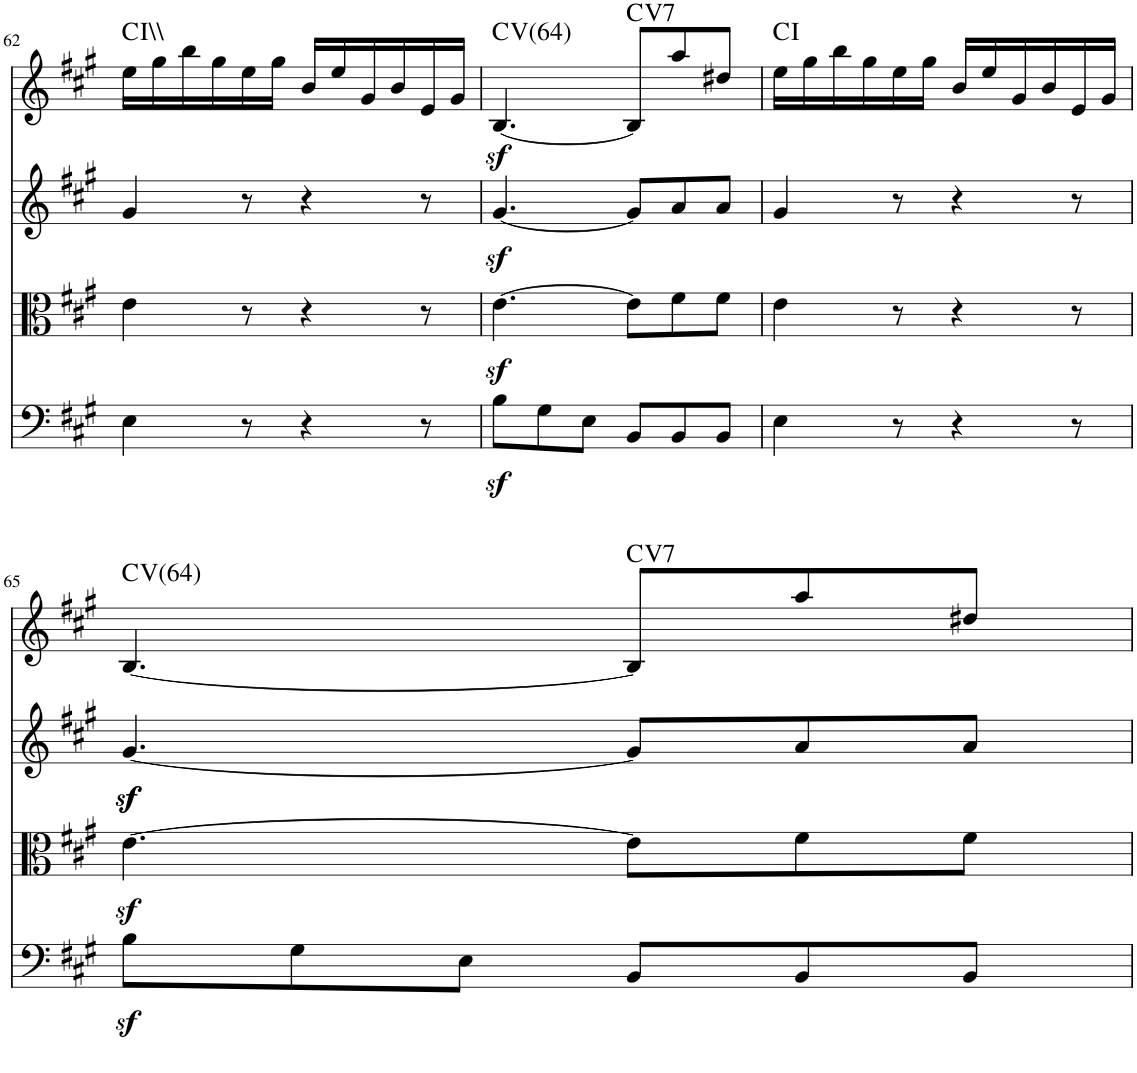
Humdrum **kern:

**kern	**kern	**kern	**kern	**harte
*part4	*part3	*part2	*part1	*part1
*staff4	*staff3	*staff2	*staff1	*
*I"Violoncello	*I"Viola	*I"Violin 2	*I"Violin 1	*
*I'Vc	*I'Vla	*I'Vln	*I'Vln	*
!!LO:PB:g=z
*clefF4	*clefC3	*clefG2	*clefG2	*
*k[f#c#g#]	*k[f#c#g#]	*k[f#c#g#]	*k[f#c#g#]	*
*A:	*A:	*A:	*A:	*
*M6/8	*M6/8	*M6/8	*M6/8	*
=62	=62	=62	=62	=62
4E\	4e\	4g#/	16ee\LL	C:maj
.	.	.	16gg#\	.
.	.	.	16bb\	.
.	.	.	16gg#\	.
8r	8r	8r	16ee\	.
.	.	.	16gg#\JJ	.
4r	4r	4r	16b/LL	.
.	.	.	16ee/	.
.	.	.	16g#/	.
.	.	.	16b/	.
8r	8r	8r	16e/	.
.	.	.	16g#/JJ	.
=63	=63	=63	=63	=63
!	!	!	!	!LO:H:kt=64
8Bz<\L	[4.ez<\	[4.g#z</	[4.B/	C:maj
8G#\	.	.	.	.
8E\J	.	.	.	.
!	!	!	!	!LO:H:kt=7
8BB/L	8e\L]	8g#/L]	8B/L]	C:7
8BB/	8f#\	8a/	8aa/	.
8BB/J	8f#\J	8a/J	8dd#X/J	.
=64	=64	=64	=64	=64
4E\	4e\	4g#/	16ee\LL	C:maj
.	.	.	16gg#\	.
.	.	.	16bb\	.
.	.	.	16gg#\	.
8r	8r	8r	16ee\	.
.	.	.	16gg#\JJ	.
4r	4r	4r	16b/LL	.
.	.	.	16ee/	.
.	.	.	16g#/	.
.	.	.	16b/	.
8r	8r	8r	16e/	.
.	.	.	16g#/JJ	.
!!LO:LB:g=z
=65	=65	=65	=65	=65
!	!	!	!	!LO:H:kt=64
8Bz<\L	[4.ez<\	[4.g#z</	[4.B/	C:maj
8G#\	.	.	.	.
8E\J	.	.	.	.
!	!	!	!	!LO:H:kt=7
8BB/L	8e\L]	8g#/L]	8B/L]	C:7
8BB/	8f#\	8a/	8aa/	.
8BB/J	8f#\J	8a/J	8dd#X/J	.
=	=	=	=	=
*-	*-	*-	*-	*-
